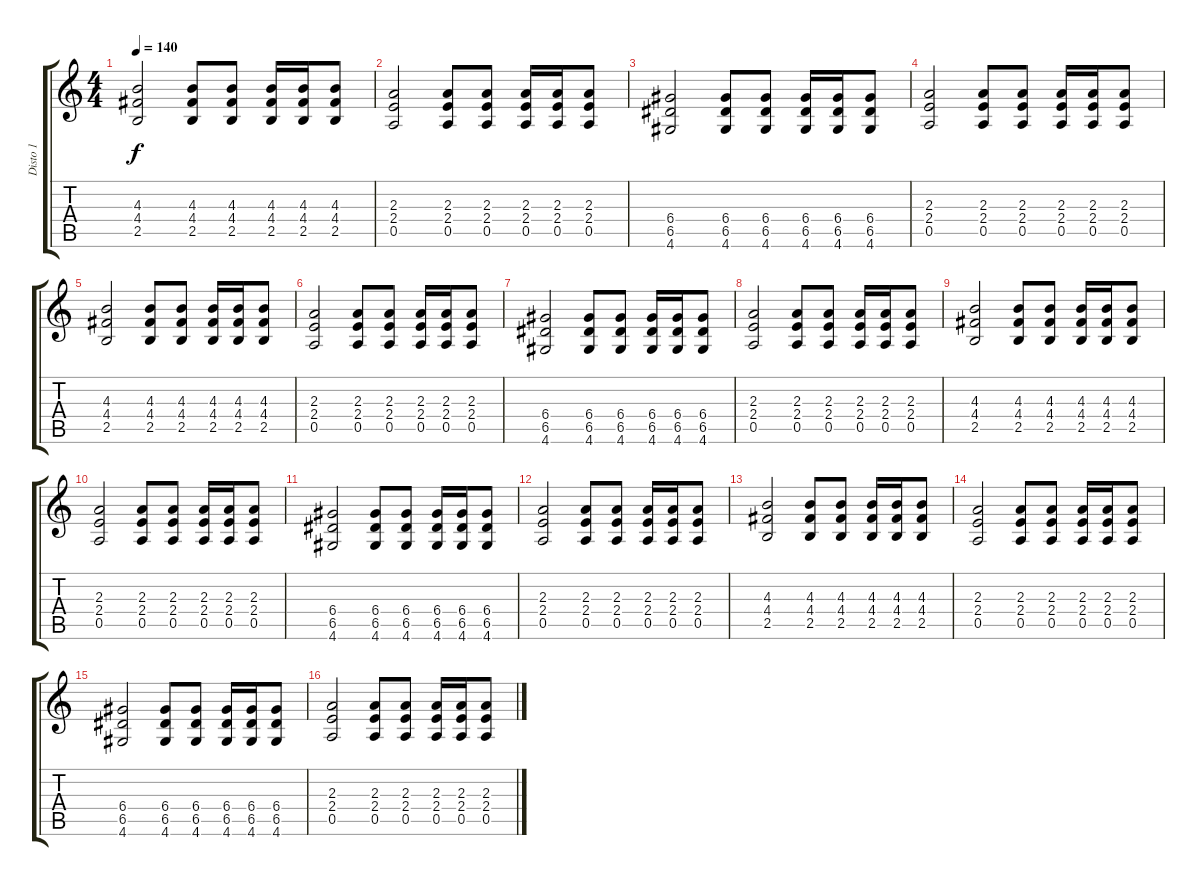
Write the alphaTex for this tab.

\track ("Disto 1" "Disto 1") {instrument distortionguitar}
\staff {score tabs}
\tuning (E4 B3 G3 D3 A2 E2) {hide}
\ts (4 4)
\tempo 140
\clef g2
\ks c
(4.3 4.4 2.5).2{dy f} (4.3 4.4 2.5).8 (4.3 4.4 2.5).8 (4.3 4.4 2.5).16 (4.3 4.4 2.5).16 (4.3 4.4 2.5).8 |
(2.3 2.4 0.5).2 (2.3 2.4 0.5).8 (2.3 2.4 0.5).8 (2.3 2.4 0.5).16 (2.3 2.4 0.5).16 (2.3 2.4 0.5).8 |
(6.4 6.5 4.6).2 (6.4 6.5 4.6).8 (6.4 6.5 4.6).8 (6.4 6.5 4.6).16 (6.4 6.5 4.6).16 (6.4 6.5 4.6).8 |
(2.3 2.4 0.5).2 (2.3 2.4 0.5).8 (2.3 2.4 0.5).8 (2.3 2.4 0.5).16 (2.3 2.4 0.5).16 (2.3 2.4 0.5).8 |
(4.3 4.4 2.5).2 (4.3 4.4 2.5).8 (4.3 4.4 2.5).8 (4.3 4.4 2.5).16 (4.3 4.4 2.5).16 (4.3 4.4 2.5).8 |
(2.3 2.4 0.5).2 (2.3 2.4 0.5).8 (2.3 2.4 0.5).8 (2.3 2.4 0.5).16 (2.3 2.4 0.5).16 (2.3 2.4 0.5).8 |
(6.4 6.5 4.6).2 (6.4 6.5 4.6).8 (6.4 6.5 4.6).8 (6.4 6.5 4.6).16 (6.4 6.5 4.6).16 (6.4 6.5 4.6).8 |
(2.3 2.4 0.5).2 (2.3 2.4 0.5).8 (2.3 2.4 0.5).8 (2.3 2.4 0.5).16 (2.3 2.4 0.5).16 (2.3 2.4 0.5).8 |
(4.3 4.4 2.5).2{volume 10} (4.3 4.4 2.5).8 (4.3 4.4 2.5).8 (4.3 4.4 2.5).16 (4.3 4.4 2.5).16 (4.3 4.4 2.5).8 |
(2.3 2.4 0.5).2 (2.3 2.4 0.5).8 (2.3 2.4 0.5).8 (2.3 2.4 0.5).16 (2.3 2.4 0.5).16 (2.3 2.4 0.5).8 |
(6.4 6.5 4.6).2 (6.4 6.5 4.6).8 (6.4 6.5 4.6).8 (6.4 6.5 4.6).16 (6.4 6.5 4.6).16 (6.4 6.5 4.6).8 |
(2.3 2.4 0.5).2 (2.3 2.4 0.5).8 (2.3 2.4 0.5).8 (2.3 2.4 0.5).16 (2.3 2.4 0.5).16 (2.3 2.4 0.5).8 |
(4.3 4.4 2.5).2{volume 10} (4.3 4.4 2.5).8 (4.3 4.4 2.5).8 (4.3 4.4 2.5).16 (4.3 4.4 2.5).16 (4.3 4.4 2.5).8 |
(2.3 2.4 0.5).2 (2.3 2.4 0.5).8 (2.3 2.4 0.5).8 (2.3 2.4 0.5).16 (2.3 2.4 0.5).16 (2.3 2.4 0.5).8 |
(6.4 6.5 4.6).2 (6.4 6.5 4.6).8 (6.4 6.5 4.6).8 (6.4 6.5 4.6).16 (6.4 6.5 4.6).16 (6.4 6.5 4.6).8 |
(2.3 2.4 0.5).2 (2.3 2.4 0.5).8 (2.3 2.4 0.5).8 (2.3 2.4 0.5).16 (2.3 2.4 0.5).16 (2.3 2.4 0.5).8
